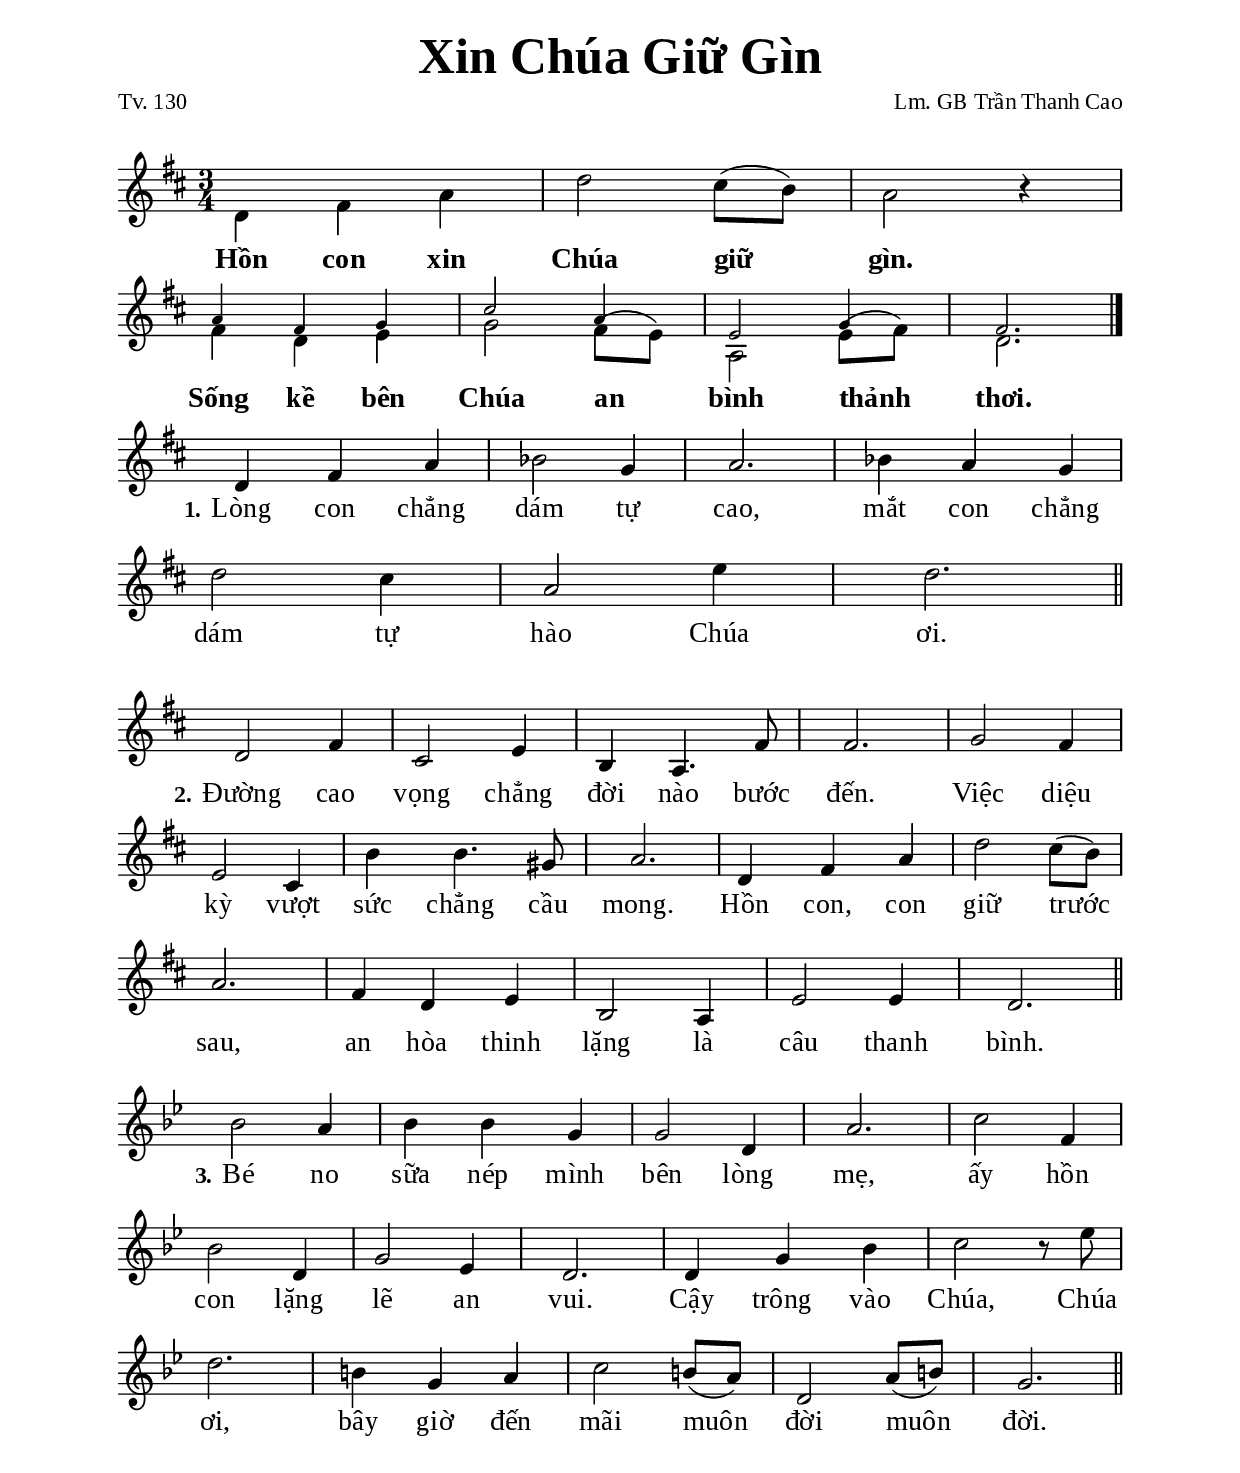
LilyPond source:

% Cài đặt chung
\version "2.22.1"
\include "english.ly"

\header {
  title = \markup { \fontsize #3 "Xin Chúa Giữ Gìn" }
  poet = "Tv. 130"
  composer = "Lm. GB Trần Thanh Cao"
  arranger = " "
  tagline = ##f
}

\paper {
  #(set-paper-size "a4")
  top-margin = 10\mm
  bottom-margin = 10\mm
  left-margin = 20\mm
  right-margin = 20\mm
  indent = #0
  #(define fonts
    (make-pango-font-tree
      "Liberation Serif"
      "Liberation Serif"
      "Liberation Serif"
      (/ 20 20)))
  page-count = #1
}

% Nhạc điệp khúc
nhacDiepKhucSop = \relative c' {
  d4 fs a |
  d2 cs8 ^(b) |
  a2 r4 |
  fs4 d e |
  g2 fs8 ^(e) |
  a,2 e'8 ^(fs) |
  d2. \bar "|."
}

nhacDiepKhucBas = \relative c'' {
  \skip 2.
  \skip 2.
  \skip 2 r4
  a4 fs g |
  cs2 a4 |
  e2 g4 |
  fs2.
}

% Nhạc phiên khúc
nhacPhienKhucMot = \relative c' {
  d4 fs a |
  bf2 g4 |
  a2. |
  bf4 a g |
  d'2 cs4 |
  a2 e'4 |
  d2. \bar "||"
}

nhacPhienKhucHai = \relative c' {
  d2 fs4 |
  cs2 e4 |
  b a4. fs'8 |
  fs2. |
  g2 fs4 |
  e2 cs4 |
  b' b4. gs8 |
  a2. |
  d,4 fs a |
  d2 cs8 (b) |
  a2. |
  fs4 d e |
  b2 a4 |
  e'2 e4 |
  d2. \bar "||"
}

nhacPhienKhucBa = \relative c'' {
  bf2 a4 |
  bf4 bf g |
  g2 d4 |
  a'2. |
  c2 f,4 |
  bf2 d,4 |
  g2 ef4 |
  d2. |
  d4 g bf |
  c2 r8 ef |
  d2. |
  b!4 g a |
  c2 b!8 (a) |
  d,2 a'8 (b!) |
  g2. \bar "||"
}

% Lời điệp khúc
loiDiepKhuc = \lyricmode {
  Hồn con xin Chúa giữ gìn.
  Sống kề bên Chúa an bình thảnh thơi.
}

% Lời phiên khúc
loiPhienKhucMot = \lyricmode {
  \set stanza = #"1."
  Lòng con chẳng dám tự cao,
  mắt con chẳng dám tự hào Chúa ơi.
}

loiPhienKhucHai = \lyricmode {
  \set stanza = #"2."
  Đường cao vọng chẳng đời nào bước đến.
  Việc diệu kỳ vượt sức chẳng cầu mong.
  Hồn con, con giữ trước sau,
  an hòa thinh lặng là câu thanh bình.
}

loiPhienKhucBa = \lyricmode {
  \set stanza = #"3."
  Bé no sữa nép mình bên lòng mẹ,
  ấy hồn con lặng lẽ an vui.
  Cậy trông vào Chúa, Chúa ơi,
  bây giờ đến mãi muôn đời muôn đời.
}


% Dàn trang
\score {
  \new ChoirStaff <<
    \new Staff = diepKhuc \with {
        \consists "Merge_rests_engraver"
        %\magnifyStaff #(magstep +1)
      }
      <<
      \new Voice = beSop {
        \voiceTwo \key d \major \time 3/4 \nhacDiepKhucSop
      }
      \new Voice = beBas {
        \override NoteHead.font-size = #-2
        \voiceOne \key d \major \time 3/4 \nhacDiepKhucBas
      }
    >>
    \new Lyrics \lyricsto beSop \loiDiepKhuc
  >>
  \layout {
    \override Lyrics.LyricText.font-series = #'bold
    \override Lyrics.LyricText.font-size = #+2
    \override Lyrics.LyricSpace.minimum-distance = #3.5
    \override Score.BarNumber.break-visibility = ##(#f #f #f)
    \override Score.SpacingSpanner.uniform-stretching = ##t
  }
}

\score {
  \new ChoirStaff <<
    \new Staff = phienKhuc \with {
        %\magnifyStaff #(magstep +1)
      }
      <<
      \new Voice = beSop {
        \key d \major \time 3/4 \nhacPhienKhucMot
      }
    >>
    \new Lyrics \lyricsto beSop \loiPhienKhucMot
  >>
  \layout {
    \override Staff.TimeSignature.transparent = ##t
    \override Lyrics.LyricText.font-size = #+2
    \override Lyrics.LyricSpace.minimum-distance = #4.0
    \override Score.BarNumber.break-visibility = ##(#f #f #f)
    \override Score.SpacingSpanner.uniform-stretching = ##t
  }
}

\score {
  \new ChoirStaff <<
    \new Staff = phienKhuc \with {
        %\magnifyStaff #(magstep +1)
      }
      <<
      \new Voice = beSop {
        \key d \major \time 3/4 \nhacPhienKhucHai
      }
    >>
    \new Lyrics \lyricsto beSop \loiPhienKhucHai
  >>
  \layout {
    \override Staff.TimeSignature.transparent = ##t
    \override Lyrics.LyricText.font-size = #+2
    \override Lyrics.LyricSpace.minimum-distance = #3.2
    \override Score.BarNumber.break-visibility = ##(#f #f #f)
    \override Score.SpacingSpanner.uniform-stretching = ##t
  }
}

\score {
  \new ChoirStaff <<
    \new Staff = phienKhuc \with {
        %\magnifyStaff #(magstep +1)
      }
      <<
      \new Voice = beSop {
        \key bf \major \time 3/4 \nhacPhienKhucBa
      }
    >>
    \new Lyrics \lyricsto beSop \loiPhienKhucBa
  >>
  \layout {
    \override Staff.TimeSignature.transparent = ##t
    \override Lyrics.LyricText.font-size = #+2
    \override Lyrics.LyricSpace.minimum-distance = #3.5
    \override Score.BarNumber.break-visibility = ##(#f #f #f)
    \override Score.SpacingSpanner.uniform-stretching = ##t
  }
}
